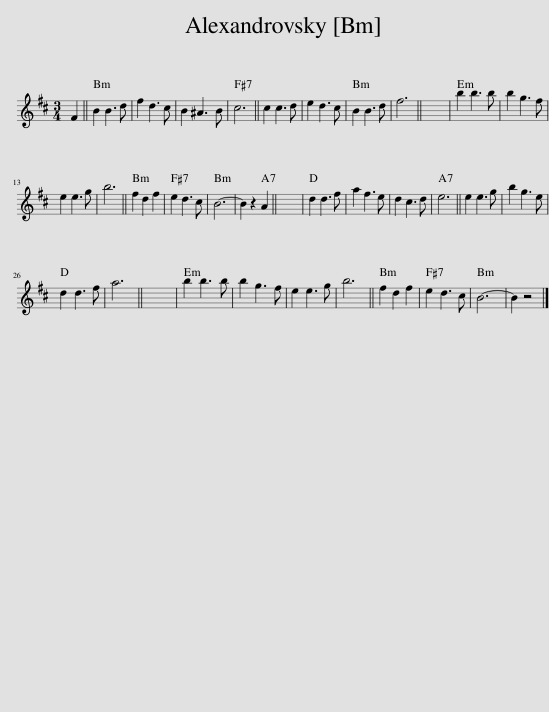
X:1
L:1/8
M:3/4
I:linebreak $
K:Bmin
V:1 treble
V:1
 F2 || B2 B3 d | f2 d3 c | B2 ^A3 B | c6 || %5
 c2 c3 d | e2 d3 c | B2 B3 d | f6 || x6 | %10
 b2 b3 b | b2 g3 f |$ e2 e3 g | b6 || f2 d2 f2 | %15
 e2 d3 c | B6- | B2 z2 A2 || x6 | d2 d3 f | %20
 a2 f3 e | d2 c3 d | e6 || e2 e3 g | b2 g3 e |$ %25
 d2 d3 f | a6 || x6 | b2 b3 b | b2 g3 f | %30
 e2 e3 g | b6 || f2 d2 f2 | e2 d3 c | B6- | %35
 B2 z4 |] %36
